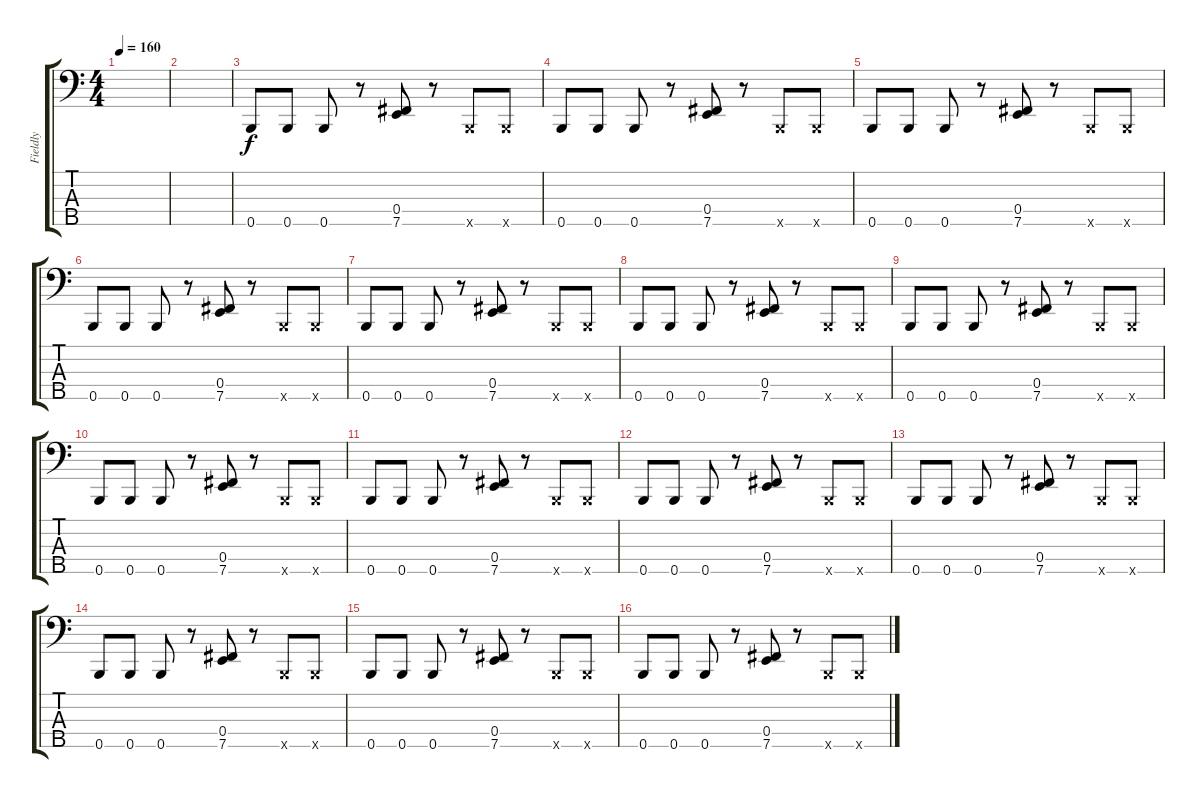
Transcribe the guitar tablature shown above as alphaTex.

\track ("Fieldly" "Fieldly") {instrument slapbass1}
\staff {score tabs}
\tuning (G2 D2 A1 E1 B0) {hide}
\ts (4 4)
\tempo 160
\clef f4
\ks c
|
|
0.5.8 0.5.8 0.5.8 r.8 (0.4 7.5).8 r.8 0.5{x}.8 0.5{x}.8 |
0.5.8 0.5.8 0.5.8 r.8 (0.4 7.5).8 r.8 0.5{x}.8 0.5{x}.8 |
0.5.8 0.5.8 0.5.8 r.8 (0.4 7.5).8 r.8 0.5{x}.8 0.5{x}.8 |
0.5.8 0.5.8 0.5.8 r.8 (0.4 7.5).8 r.8 0.5{x}.8 0.5{x}.8 |
0.5.8 0.5.8 0.5.8 r.8 (0.4 7.5).8 r.8 0.5{x}.8 0.5{x}.8 |
0.5.8 0.5.8 0.5.8 r.8 (0.4 7.5).8 r.8 0.5{x}.8 0.5{x}.8 |
0.5.8 0.5.8 0.5.8 r.8 (0.4 7.5).8 r.8 0.5{x}.8 0.5{x}.8 |
0.5.8 0.5.8 0.5.8 r.8 (0.4 7.5).8 r.8 0.5{x}.8 0.5{x}.8 |
0.5.8 0.5.8 0.5.8 r.8 (0.4 7.5).8 r.8 0.5{x}.8 0.5{x}.8 |
0.5.8 0.5.8 0.5.8 r.8 (0.4 7.5).8 r.8 0.5{x}.8 0.5{x}.8 |
0.5.8 0.5.8 0.5.8 r.8 (0.4 7.5).8 r.8 0.5{x}.8 0.5{x}.8 |
0.5.8 0.5.8 0.5.8 r.8 (0.4 7.5).8 r.8 0.5{x}.8 0.5{x}.8 |
0.5.8 0.5.8 0.5.8 r.8 (0.4 7.5).8 r.8 0.5{x}.8 0.5{x}.8 |
0.5.8 0.5.8 0.5.8 r.8 (0.4 7.5).8 r.8 0.5{x}.8 0.5{x}.8
